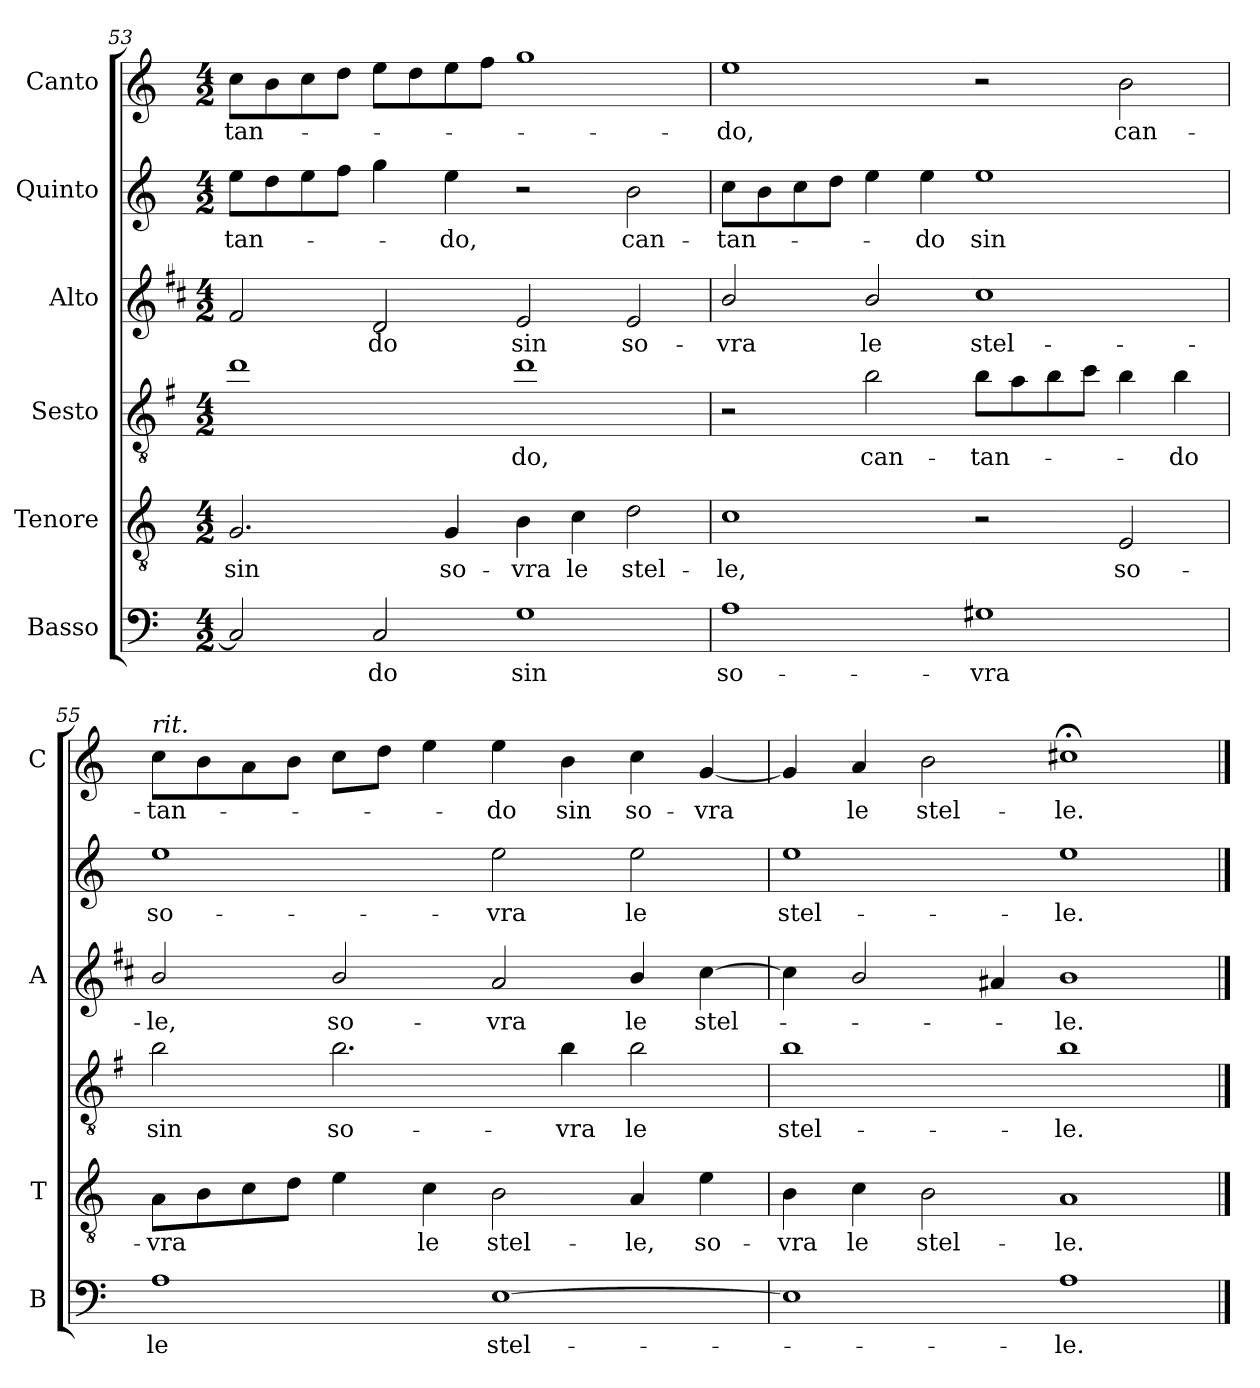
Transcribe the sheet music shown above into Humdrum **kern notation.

**kern	**text	**kern	**text	**kern	**text	**kern	**text	**kern	**text	**kern	**text
*part6	*part6	*part5	*part5	*part4	*part4	*part3	*part3	*part2	*part2	*part1	*part1
*staff6	*staff6	*staff5	*staff5	*staff4	*staff4	*staff3	*staff3	*staff2	*staff2	*staff1	*staff1
*I"Basso	*	*I"Tenore	*	*I"Sesto	*	*I"Alto	*	*I"Quinto	*	*I"Canto	*
*I'B	*	*I'T	*	*	*	*I'A	*	*	*	*I'C	*
*clefF4	*	*clefGv2	*	*clefGv2	*	*clefG2	*	*clefG2	*	*clefG2	*
*	*	*	*	*ITrd4c7	*	*ITrd1c2	*	*	*	*	*
*k[]	*	*k[]	*	*k[]	*	*k[]	*	*k[]	*	*k[]	*
*C:	*	*C:	*	*C:	*	*C:	*	*C:	*	*C:	*
*M4/2	*	*M4/2	*	*M4/2	*	*M4/2	*	*M4/2	*	*M4/2	*
=53	=53	=53	=53	=53	=53	=53	=53	=53	=53	=53	=53
!	!	!	!LO:LY:b	!	!	!	!	!	!LO:LY:b	!	!LO:LY:b
2C/]	.	2.G/	sin	1g	.	2e/	.	8ee\L	-tan-	8cc\L	-tan-
.	.	.	.	.	.	.	.	8dd\	.	8b\	.
.	.	.	.	.	.	.	.	8ee\	.	8cc\	.
.	.	.	.	.	.	.	.	8ff\J	.	8dd\J	.
!	!LO:LY:b	!	!	!	!	!	!LO:LY:b	!	!	!	!
2C/	-do	.	.	.	.	2c/	-do	4gg\	.	8ee\L	.
.	.	.	.	.	.	.	.	.	.	8dd\	.
!	!	!	!LO:LY:b	!	!	!	!	!	!LO:LY:b	!	!
.	.	4G/	so-	.	.	.	.	4ee\	-do,	8ee\	.
.	.	.	.	.	.	.	.	.	.	8ff\J	.
!	!LO:LY:b	!	!LO:LY:b	!	!LO:LY:b	!	!LO:LY:b	!	!	!	!
1G	sin	4B\	-vra	1g	-do,	2d/	sin	2r	.	1gg	.
!	!	!	!LO:LY:b	!	!	!	!	!	!	!	!
.	.	4c\	le	.	.	.	.	.	.	.	.
!	!	!	!LO:LY:b	!	!	!	!LO:LY:b	!	!LO:LY:b	!	!
.	.	2d\	stel-	.	.	2d/	so-	2b\	can-	.	.
!!LO:LB:g=z
=54	=54	=54	=54	=54	=54	=54	=54	=54	=54	=54	=54
!	!LO:LY:b	!	!LO:LY:b	!	!	!	!LO:LY:b	!	!LO:LY:b	!	!LO:LY:b
1A	so-	1c	-le,	2r	.	2a/	-vra	8cc\L	-tan-	1ee	-do,
.	.	.	.	.	.	.	.	8b\	.	.	.
.	.	.	.	.	.	.	.	8cc\	.	.	.
.	.	.	.	.	.	.	.	8dd\J	.	.	.
!	!	!	!	!	!LO:LY:b	!	!LO:LY:b	!	!	!	!
.	.	.	.	2e\	can-	2a/	le	4ee\	.	.	.
!	!	!	!	!	!	!	!	!	!LO:LY:b	!	!
.	.	.	.	.	.	.	.	4ee\	-do	.	.
!	!LO:LY:b	!	!	!	!LO:LY:b	!	!LO:LY:b	!	!LO:LY:b	!	!
1G#X	-vra	2r	.	8e\L	-tan-	1b	stel-	1ee	sin	2r	.
.	.	.	.	8d\	.	.	.	.	.	.	.
.	.	.	.	8e\	.	.	.	.	.	.	.
.	.	.	.	8f\J	.	.	.	.	.	.	.
!	!	!	!LO:LY:b	!	!	!	!	!	!	!	!LO:LY:b
.	.	2E/	so-	4e\	.	.	.	.	.	2b\	can-
!	!	!	!	!	!LO:LY:b	!	!	!	!	!	!
.	.	.	.	4e\	-do	.	.	.	.	.	.
=55	=55	=55	=55	=55	=55	=55	=55	=55	=55	=55	=55
!	!	!	!	!	!	!	!	!	!	!LO:TX:a:i:t=rit.	!
!	!LO:LY:b	!	!LO:LY:b	!	!LO:LY:b	!	!LO:LY:b	!	!LO:LY:b	!	!LO:LY:b
1A	le	8A\L	-vra	2e\	sin	2a/	-le,	1ee	so-	8cc\L	-tan-
.	.	8B\	.	.	.	.	.	.	.	8b\	.
.	.	8c\	.	.	.	.	.	.	.	8a\	.
.	.	8d\J	.	.	.	.	.	.	.	8b\J	.
!	!	!	!	!	!LO:LY:b	!	!LO:LY:b	!	!	!	!
.	.	4e\	.	2.e\	so-	2a/	so-	.	.	8cc\L	.
.	.	.	.	.	.	.	.	.	.	8dd\J	.
!	!	!	!LO:LY:b	!	!	!	!	!	!	!	!
.	.	4c\	le	.	.	.	.	.	.	4ee\	.
!	!LO:LY:b	!	!LO:LY:b	!	!	!	!LO:LY:b	!	!LO:LY:b	!	!LO:LY:b
[1E	stel-	2B\	stel-	.	.	2g/	-vra	2ee\	-vra	4ee\	-do
!	!	!	!	!	!LO:LY:b	!	!	!	!	!	!LO:LY:b
.	.	.	.	4e\	-vra	.	.	.	.	4b\	sin
!	!	!	!LO:LY:b	!	!LO:LY:b	!	!LO:LY:b	!	!LO:LY:b	!	!LO:LY:b
.	.	4A/	-le,	2e\	le	4a/	le	2ee\	le	4cc\	so-
!	!	!	!LO:LY:b	!	!	!	!LO:LY:b	!	!	!	!LO:LY:b
.	.	4e\	so-	.	.	[4b\	stel-	.	.	[4g/	-vra
=56	=56	=56	=56	=56	=56	=56	=56	=56	=56	=56	=56
!	!	!	!LO:LY:b	!	!LO:LY:b	!	!	!	!LO:LY:b	!	!
1E]	.	4B\	-vra	1e	stel-	4b\]	.	1ee	stel-	4g/]	.
!	!	!	!LO:LY:b	!	!	!	!	!	!	!	!LO:LY:b
.	.	4c\	le	.	.	2a/	.	.	.	4a/	le
!	!	!	!LO:LY:b	!	!	!	!	!	!	!	!LO:LY:b
.	.	2B\	stel-	.	.	.	.	.	.	2b\	stel-
.	.	.	.	.	.	4g#X/	.	.	.	.	.
!	!LO:LY:b	!	!LO:LY:b	!	!LO:LY:b	!	!LO:LY:b	!	!LO:LY:b	!	!LO:LY:b
1A	-le.	1A	-le.	1e	-le.	1a	-le.	1ee	-le.	1cc#X;<	-le.
==	==	==	==	==	==	==	==	==	==	==	==
*-	*-	*-	*-	*-	*-	*-	*-	*-	*-	*-	*-
